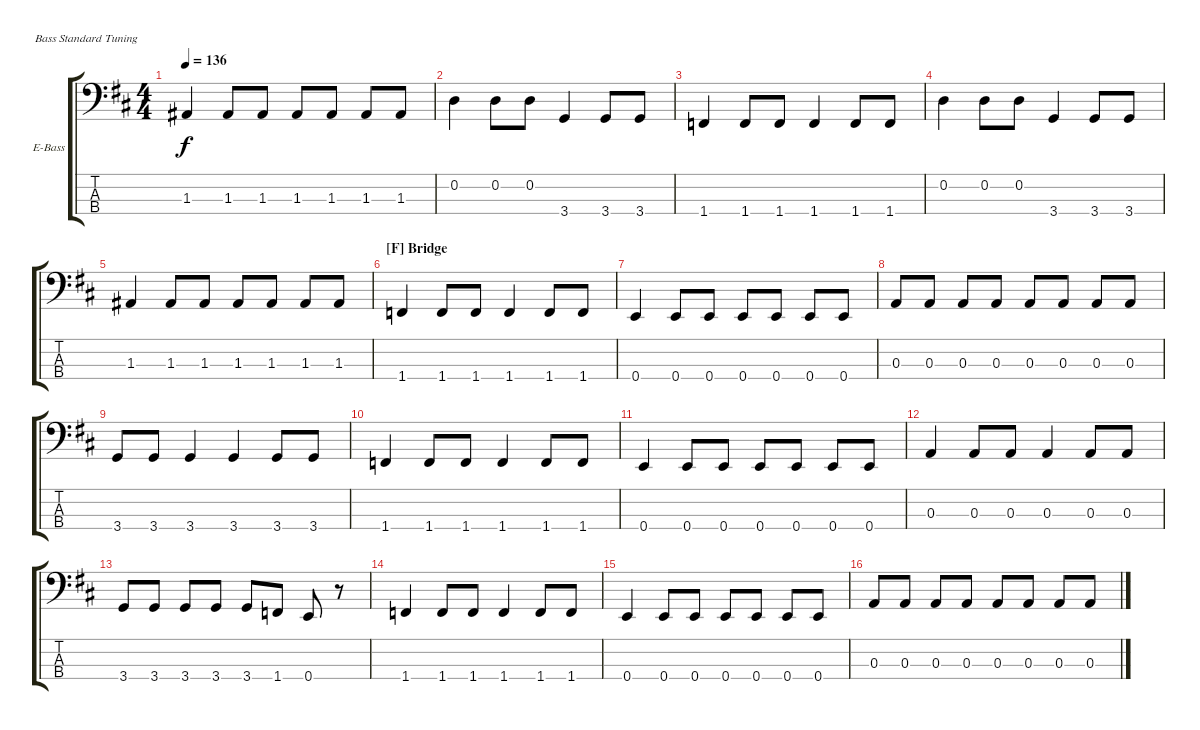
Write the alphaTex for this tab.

\defaultSystemsLayout 4
\bracketExtendMode groupsimilarinstruments
\firstSystemTrackNameOrientation horizontal
\otherSystemsTrackNameOrientation horizontal
\track ("Bass" "E-Bass") {instrument electricbassfinger}
\staff {score tabs}
\tuning (G2 D2 A1 E1)
\ts (4 4)
\tempo 136
\clef f4
\scale
1.06305
\ks d
1.3.4{dy f} 1.3.8 1.3.8 1.3.8 1.3.8 1.3.8 1.3.8 |
\scale
0.936948 0.2.4 0.2.8 0.2.8 3.4.4 3.4.8 3.4.8 |
\scale
1.06305 1.4.4 1.4.8 1.4.8 1.4.4 1.4.8 1.4.8 |
\scale
0.936948 0.2.4 0.2.8 0.2.8 3.4.4 3.4.8 3.4.8 |
\scale
1.06305 1.3.4 1.3.8 1.3.8 1.3.8 1.3.8 1.3.8 1.3.8 |
\section ("F" "Bridge")
\scale
0.936948 1.4.4 1.4.8 1.4.8 1.4.4 1.4.8 1.4.8 |
\scale
1.06305 0.4.4 0.4.8 0.4.8 0.4.8 0.4.8 0.4.8 0.4.8 |
\scale
0.936948 0.3.8 0.3.8 0.3.8 0.3.8 0.3.8 0.3.8 0.3.8 0.3.8 |
\scale
1.06305 3.4.8 3.4.8 3.4.4 3.4.4 3.4.8 3.4.8 |
\scale
0.936948 1.4.4 1.4.8 1.4.8 1.4.4 1.4.8 1.4.8 |
\scale
1.06305 0.4.4 0.4.8 0.4.8 0.4.8 0.4.8 0.4.8 0.4.8 |
\scale
0.936948 0.3.4 0.3.8 0.3.8 0.3.4 0.3.8 0.3.8 |
\scale
1.06305 3.4.8 3.4.8 3.4.8 3.4.8 3.4.8 1.4.8 0.4.8 r.8 |
\scale
0.936948 1.4.4 1.4.8 1.4.8 1.4.4 1.4.8 1.4.8 |
\scale
1.06305 0.4.4 0.4.8 0.4.8 0.4.8 0.4.8 0.4.8 0.4.8 |
\scale
0.936948 0.3.8 0.3.8 0.3.8 0.3.8 0.3.8 0.3.8 0.3.8 0.3.8
